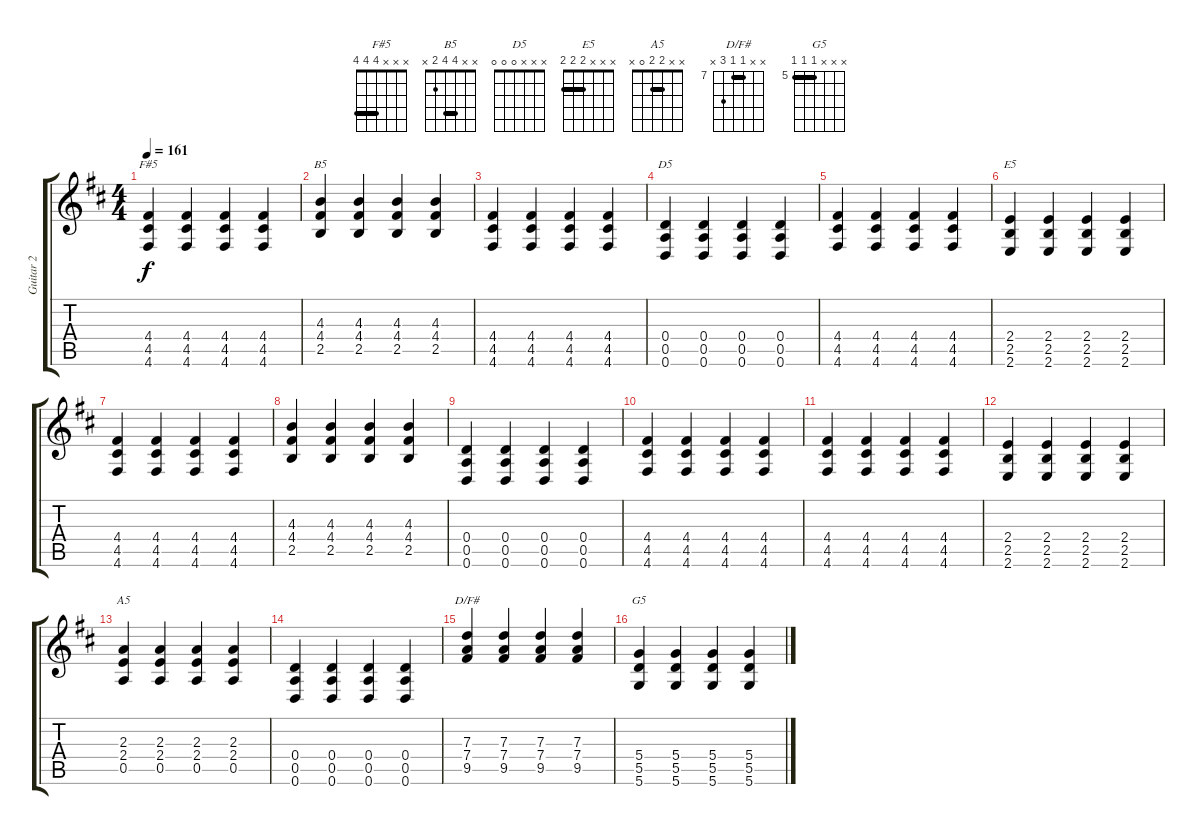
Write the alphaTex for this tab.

\track ("Guitar 2" "Guitar 2") {instrument acousticguitarsteel}
\staff {score tabs}
\tuning (E4 B3 G3 D3 A2 D2) {hide}
\chord ("F#5" x x x 4 4 4) {barre 4}
\chord ("B5" x x 4 4 2 x) {barre 4}
\chord ("D5" x x x 0 0 0)
\chord ("E5" x x x 2 2 2) {barre 2}
\chord ("A5" x x 2 2 0 x) {barre 2}
\chord ("D/F#" x x 7 7 9 x) {firstfret 7 barre 7}
\chord ("G5" x x x 5 5 5) {firstfret 5 barre 5}
\ts (4 4)
\tempo 161
\clef g2
\ks d
(4.4 4.5 4.6).4{ch "F#5" dy f} (4.4 4.5 4.6).4 (4.4 4.5 4.6).4 (4.4 4.5 4.6).4 |
(4.3 4.4 2.5).4{ch "B5"} (4.3 4.4 2.5).4 (4.3 4.4 2.5).4 (4.3 4.4 2.5).4 |
(4.4 4.5 4.6).4 (4.4 4.5 4.6).4 (4.4 4.5 4.6).4 (4.4 4.5 4.6).4 |
(0.4 0.5 0.6).4{ch "D5"} (0.4 0.5 0.6).4 (0.4 0.5 0.6).4 (0.4 0.5 0.6).4 |
(4.4 4.5 4.6).4 (4.4 4.5 4.6).4 (4.4 4.5 4.6).4 (4.4 4.5 4.6).4 |
(2.4 2.5 2.6).4{ch "E5"} (2.4 2.5 2.6).4 (2.4 2.5 2.6).4 (2.4 2.5 2.6).4 |
(4.4 4.5 4.6).4 (4.4 4.5 4.6).4 (4.4 4.5 4.6).4 (4.4 4.5 4.6).4 |
(4.3 4.4 2.5).4 (4.3 4.4 2.5).4 (4.3 4.4 2.5).4 (4.3 4.4 2.5).4 |
(0.4 0.5 0.6).4 (0.4 0.5 0.6).4 (0.4 0.5 0.6).4 (0.4 0.5 0.6).4 |
(4.4 4.5 4.6).4 (4.4 4.5 4.6).4 (4.4 4.5 4.6).4 (4.4 4.5 4.6).4 |
(4.4 4.5 4.6).4 (4.4 4.5 4.6).4 (4.4 4.5 4.6).4 (4.4 4.5 4.6).4 |
(2.4 2.5 2.6).4 (2.4 2.5 2.6).4 (2.4 2.5 2.6).4 (2.4 2.5 2.6).4 |
(2.3 2.4 0.5).4{ch "A5"} (2.3 2.4 0.5).4 (2.3 2.4 0.5).4 (2.3 2.4 0.5).4 |
(0.4 0.5 0.6).4 (0.4 0.5 0.6).4 (0.4 0.5 0.6).4 (0.4 0.5 0.6).4 |
(7.3 7.4 9.5).4{ch "D/F#"} (7.3 7.4 9.5).4 (7.3 7.4 9.5).4 (7.3 7.4 9.5).4 |
(5.4 5.5 5.6).4{ch "G5"} (5.4 5.5 5.6).4 (5.4 5.5 5.6).4 (5.4 5.5 5.6).4
